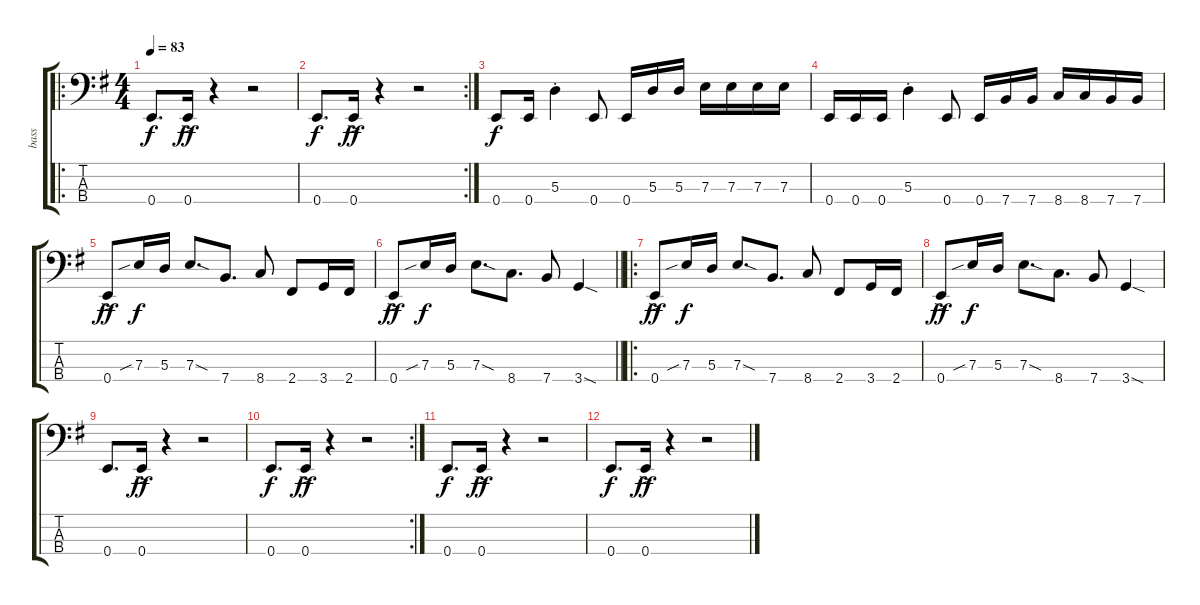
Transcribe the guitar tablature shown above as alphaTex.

\track ("bass" "bass") {instrument electricbassfinger}
\staff {score tabs}
\tuning (G2 D2 A1 E1) {hide}
\ro
\ts (4 4)
\tempo 83
\clef f4
\ks g
0.4.8{d dy f} 0.4{ac}.16{dy ff} r.4 r.2 |
\rc 2
0.4.8{d dy f} 0.4{ac}.16{dy ff} r.4 r.2 |
0.4.8{dy f} 0.4.16 5.3{st}.4 0.4.8 0.4.16 5.3.16 5.3.16 7.3.16 7.3.16 7.3.16 7.3.16 |
0.4.16 0.4.16 0.4.16 5.3{st}.4 0.4.8 0.4.16 7.4.16 7.4.16 8.4.16 8.4.16 7.4.16 7.4.16 |
0.4{ac}.8{dy ff} 7.3{sib}.16{dy f} 5.3.16 7.3{sod}.8{d} 7.4.8{d} 8.4.8 2.4.8 3.4.16 2.4.16 |
\barLineRight lightlight
0.4{ac}.8{dy ff} 7.3{sib}.16{dy f} 5.3.16 7.3{sod}.8{d} 8.4.8{d} 7.4.8 3.4{sod}.4 |
\ro
0.4{ac}.8{dy ff} 7.3{sib}.16{dy f} 5.3.16 7.3{sod}.8{d} 7.4.8{d} 8.4.8 2.4.8 3.4.16 2.4.16 |
0.4{ac}.8{dy ff} 7.3{sib}.16{dy f} 5.3.16 7.3{sod}.8{d} 8.4.8{d} 7.4.8 3.4{sod}.4 |
0.4.8{d} 0.4{ac}.16{dy ff} r.4 r.2 |
\rc 2
0.4.8{d dy f} 0.4{ac}.16{dy ff} r.4 r.2 |
0.4.8{d dy f} 0.4{ac}.16{dy ff} r.4 r.2 |
0.4.8{d dy f} 0.4{ac}.16{dy ff} r.4 r.2
